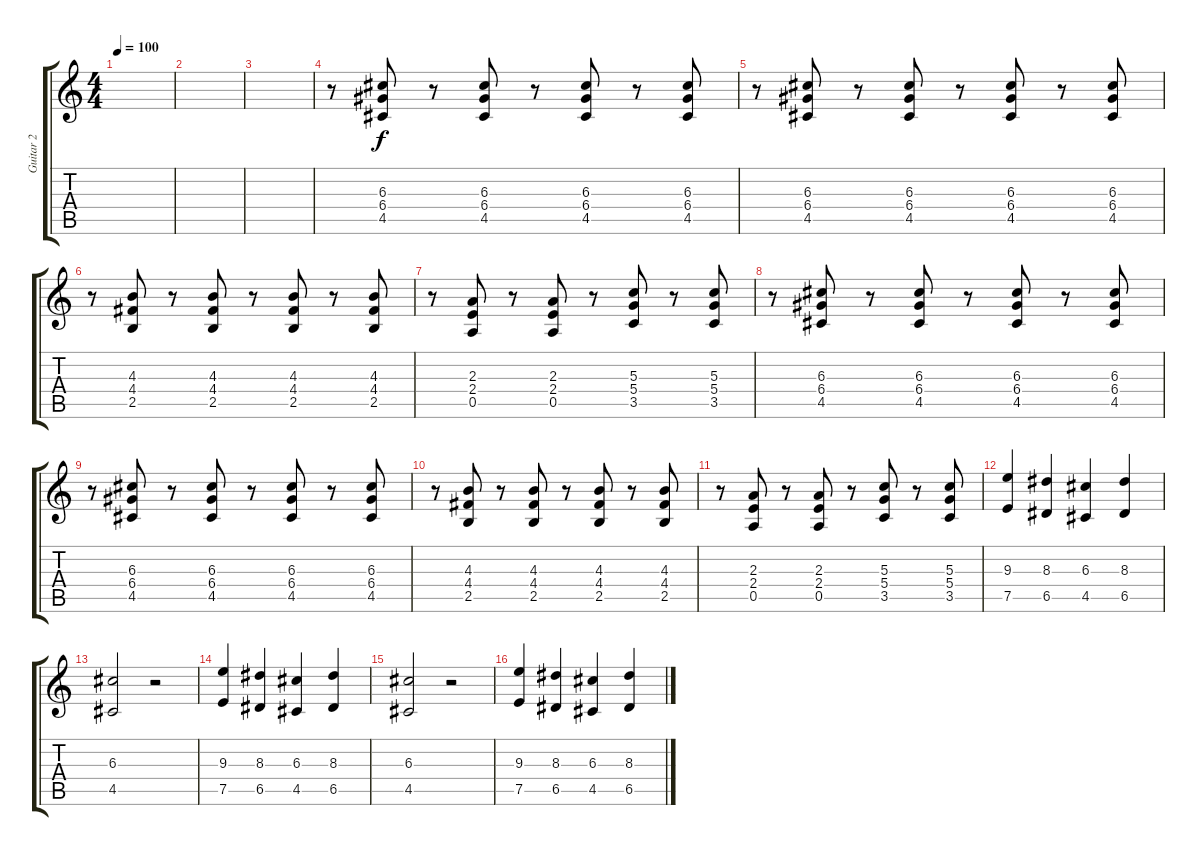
\track ("Guitar 2" "Guitar 2") {instrument distortionguitar}
\staff {score tabs}
\tuning (E4 B3 G3 D3 A2 D2) {hide}
\ts (4 4)
\tempo 100
\clef g2
\ks c
|
|
|
r.8 (6.3 6.4 4.5).8 r.8 (6.3 6.4 4.5).8 r.8 (6.3 6.4 4.5).8 r.8 (6.3 6.4 4.5).8 |
r.8 (6.3 6.4 4.5).8 r.8 (6.3 6.4 4.5).8 r.8 (6.3 6.4 4.5).8 r.8 (6.3 6.4 4.5).8 |
r.8 (4.3 4.4 2.5).8 r.8 (4.3 4.4 2.5).8 r.8 (4.3 4.4 2.5).8 r.8 (4.3 4.4 2.5).8 |
r.8 (2.3 2.4 0.5).8 r.8 (2.3 2.4 0.5).8 r.8 (5.3 5.4 3.5).8 r.8 (5.3 5.4 3.5).8 |
r.8 (6.3 6.4 4.5).8 r.8 (6.3 6.4 4.5).8 r.8 (6.3 6.4 4.5).8 r.8 (6.3 6.4 4.5).8 |
r.8 (6.3 6.4 4.5).8 r.8 (6.3 6.4 4.5).8 r.8 (6.3 6.4 4.5).8 r.8 (6.3 6.4 4.5).8 |
r.8 (4.3 4.4 2.5).8 r.8 (4.3 4.4 2.5).8 r.8 (4.3 4.4 2.5).8 r.8 (4.3 4.4 2.5).8 |
r.8 (2.3 2.4 0.5).8 r.8 (2.3 2.4 0.5).8 r.8 (5.3 5.4 3.5).8 r.8 (5.3 5.4 3.5).8 |
(9.3 7.5).4 (8.3 6.5).4 (6.3 4.5).4 (8.3 6.5).4 |
(6.3 4.5).2 r.2 |
(9.3 7.5).4 (8.3 6.5).4 (6.3 4.5).4 (8.3 6.5).4 |
(6.3 4.5).2 r.2 |
(9.3 7.5).4 (8.3 6.5).4 (6.3 4.5).4 (8.3 6.5).4
